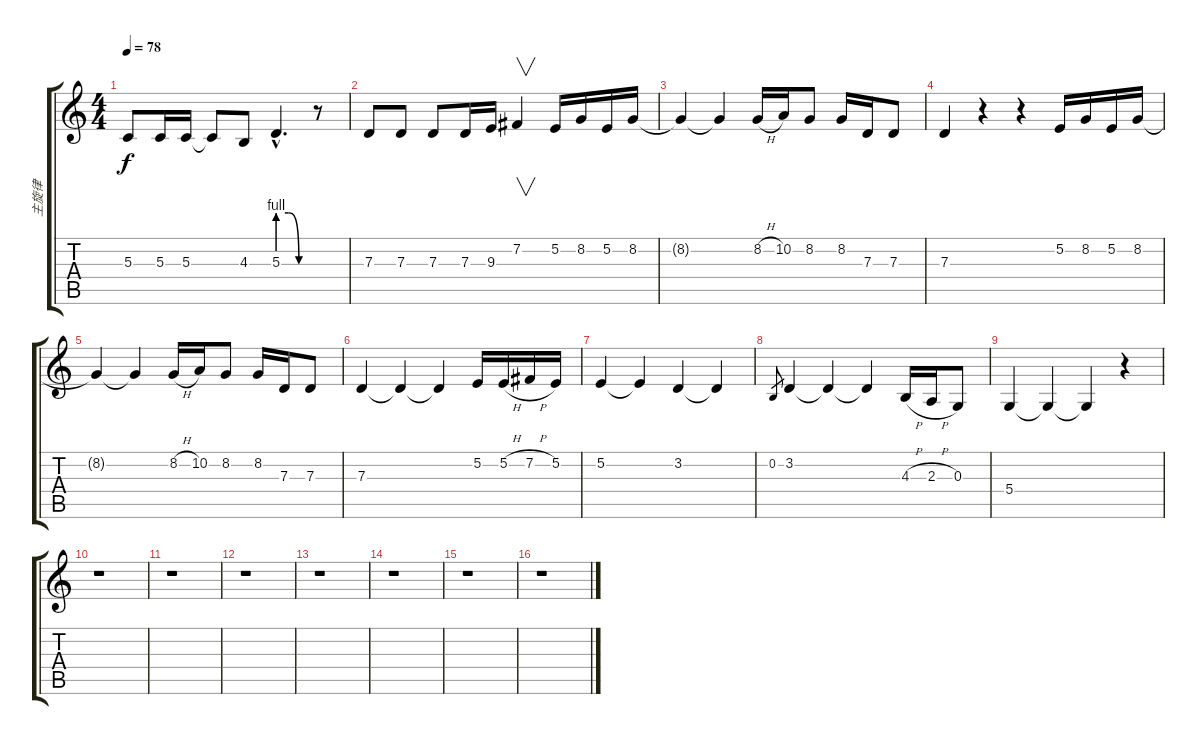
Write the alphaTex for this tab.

\track ("主旋律" "主旋律") {instrument violin}
\staff {score tabs}
\tuning (E4 B3 G3 D3 A2 E2) {hide}
\ts (4 4)
\tempo 78
\clef g2
\ks c
5.3.8{dy f} 5.3.16 5.3.16 5.3{t}.8 4.3.8 5.3{be (custom 0 4 20 4 40 0 60 0) hac}.4{d} r.8 |
7.3.8 7.3.8 7.3.8 7.3.16 9.3.16 7.2.4{v} 5.2.16 8.2.16 5.2.16 8.2.16 |
8.2{t}.4 8.2{t}.4 8.2{h}.16 10.2.16 8.2.8 8.2.16 7.3.16 7.3.8 |
7.3.4 r.4 r.4 5.2.16 8.2.16 5.2.16 8.2.16 |
8.2{t}.4 8.2{t}.4 8.2{h}.16 10.2.16 8.2.8 8.2.16 7.3.16 7.3.8 |
7.3.4 7.3{t}.4 7.3{t}.4 5.2.16 5.2{h}.16 7.2{h}.16 5.2.16 |
5.2.4 5.2{t}.4 3.2.4 3.2{t}.4 |
0.2.8{gr} 3.2.4 3.2{t}.4 3.2{t}.4 4.3{h}.16 2.3{h}.16 0.3.8 |
5.4.4 5.4{t}.4 5.4{t}.4 r.4 |
r.1 |
r.1 |
r.1 |
r.1 |
r.1 |
r.1 |
r.1
